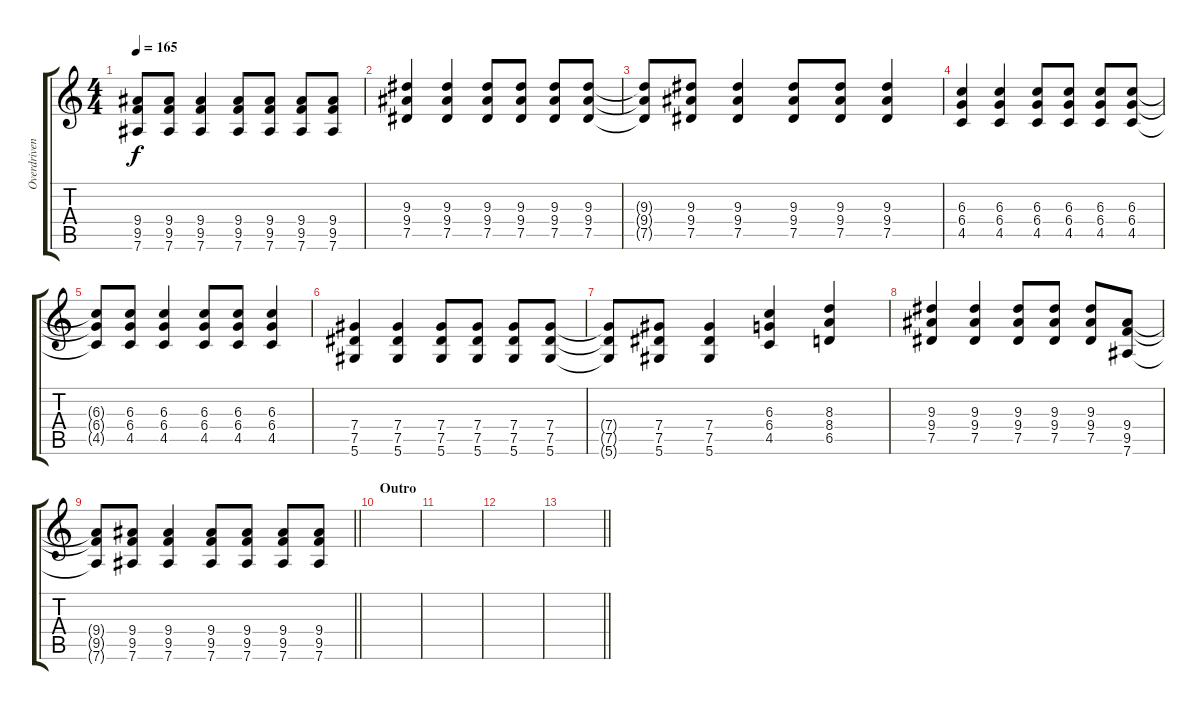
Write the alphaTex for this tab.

\track ("Overdriven Lead" "Overdriven") {instrument overdrivenguitar}
\staff {score tabs}
\tuning (Eb4 Bb3 Gb3 Db3 Ab2 Eb2) {hide}
\ts (4 4)
\tempo 165
\clef g2
\ks c
(9.4{t} 9.5{t} 7.6{t}).8{dy f} (9.4 9.5 7.6).8 (9.4 9.5 7.6).4 (9.4 9.5 7.6).8 (9.4 9.5 7.6).8 (9.4 9.5 7.6).8 (9.4 9.5 7.6).8 |
(9.3 9.4 7.5).4 (9.3 9.4 7.5).4 (9.3 9.4 7.5).8 (9.3 9.4 7.5).8 (9.3 9.4 7.5).8 (9.3 9.4 7.5).8 |
(9.3{t} 9.4{t} 7.5{t}).8 (9.3 9.4 7.5).8 (9.3 9.4 7.5).4 (9.3 9.4 7.5).8 (9.3 9.4 7.5).8 (9.3 9.4 7.5).4 |
(6.3 6.4 4.5).4 (6.3 6.4 4.5).4 (6.3 6.4 4.5).8 (6.3 6.4 4.5).8 (6.3 6.4 4.5).8 (6.3 6.4 4.5).8 |
(6.3{t} 6.4{t} 4.5{t}).8 (6.3 6.4 4.5).8 (6.3 6.4 4.5).4 (6.3 6.4 4.5).8 (6.3 6.4 4.5).8 (6.3 6.4 4.5).4 |
(7.4 7.5 5.6).4 (7.4 7.5 5.6).4 (7.4 7.5 5.6).8 (7.4 7.5 5.6).8 (7.4 7.5 5.6).8 (7.4 7.5 5.6).8 |
(7.4{t} 7.5{t} 5.6{t}).8 (7.4 7.5 5.6).8 (7.4 7.5 5.6).4 (6.3 6.4 4.5).4 (8.3 8.4 6.5).4 |
(9.3 9.4 7.5).4 (9.3 9.4 7.5).4 (9.3 9.4 7.5).8 (9.3 9.4 7.5).8 (9.3 9.4 7.5).8 (9.4 9.5 7.6).8 |
\barLineRight lightlight
(9.4{t} 9.5{t} 7.6{t}).8 (9.4 9.5 7.6).8 (9.4 9.5 7.6).4 (9.4 9.5 7.6).8 (9.4 9.5 7.6).8 (9.4 9.5 7.6).8 (9.4 9.5 7.6).8 |
\section ("" "Outro")
|
|
|
\barLineRight lightlight
